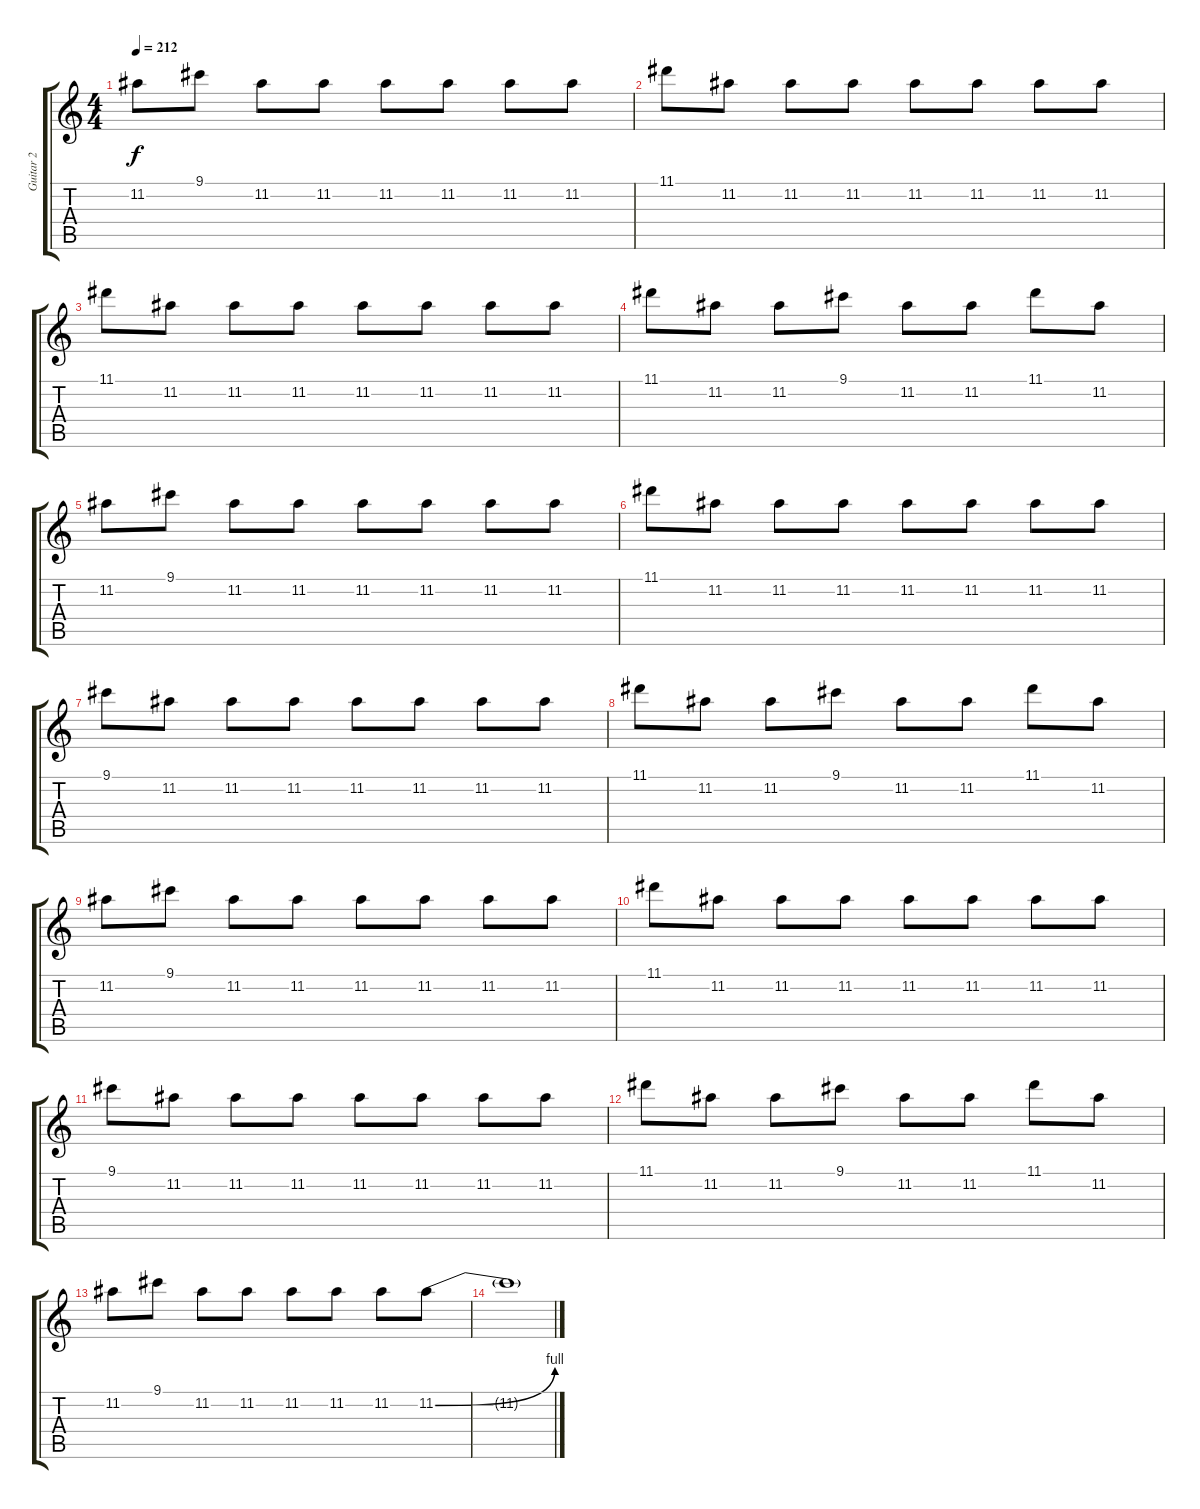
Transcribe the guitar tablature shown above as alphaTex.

\track ("Guitar 2" "Guitar 2") {instrument distortionguitar}
\staff {score tabs}
\tuning (E4 B3 G3 D3 A2 E2) {hide}
\ts (4 4)
\tempo 212
\clef g2
\ks c
11.2.8{dy f} 9.1.8 11.2.8 11.2.8 11.2.8 11.2.8 11.2.8 11.2.8 |
11.1.8 11.2.8 11.2.8 11.2.8 11.2.8 11.2.8 11.2.8 11.2.8 |
11.1.8 11.2.8 11.2.8 11.2.8 11.2.8 11.2.8 11.2.8 11.2.8 |
11.1.8 11.2.8 11.2.8 9.1.8 11.2.8 11.2.8 11.1.8 11.2.8 |
11.2.8 9.1.8 11.2.8 11.2.8 11.2.8 11.2.8 11.2.8 11.2.8 |
11.1.8 11.2.8 11.2.8 11.2.8 11.2.8 11.2.8 11.2.8 11.2.8 |
9.1.8 11.2.8 11.2.8 11.2.8 11.2.8 11.2.8 11.2.8 11.2.8 |
11.1.8 11.2.8 11.2.8 9.1.8 11.2.8 11.2.8 11.1.8 11.2.8 |
11.2.8 9.1.8 11.2.8 11.2.8 11.2.8 11.2.8 11.2.8 11.2.8 |
11.1.8 11.2.8 11.2.8 11.2.8 11.2.8 11.2.8 11.2.8 11.2.8 |
9.1.8 11.2.8 11.2.8 11.2.8 11.2.8 11.2.8 11.2.8 11.2.8 |
11.1.8 11.2.8 11.2.8 9.1.8 11.2.8 11.2.8 11.1.8 11.2.8 |
11.2.8 9.1.8 11.2.8 11.2.8 11.2.8 11.2.8 11.2.8 11.2{be (bend 0 0 60 4)}.8 |
11.2{t}.1
